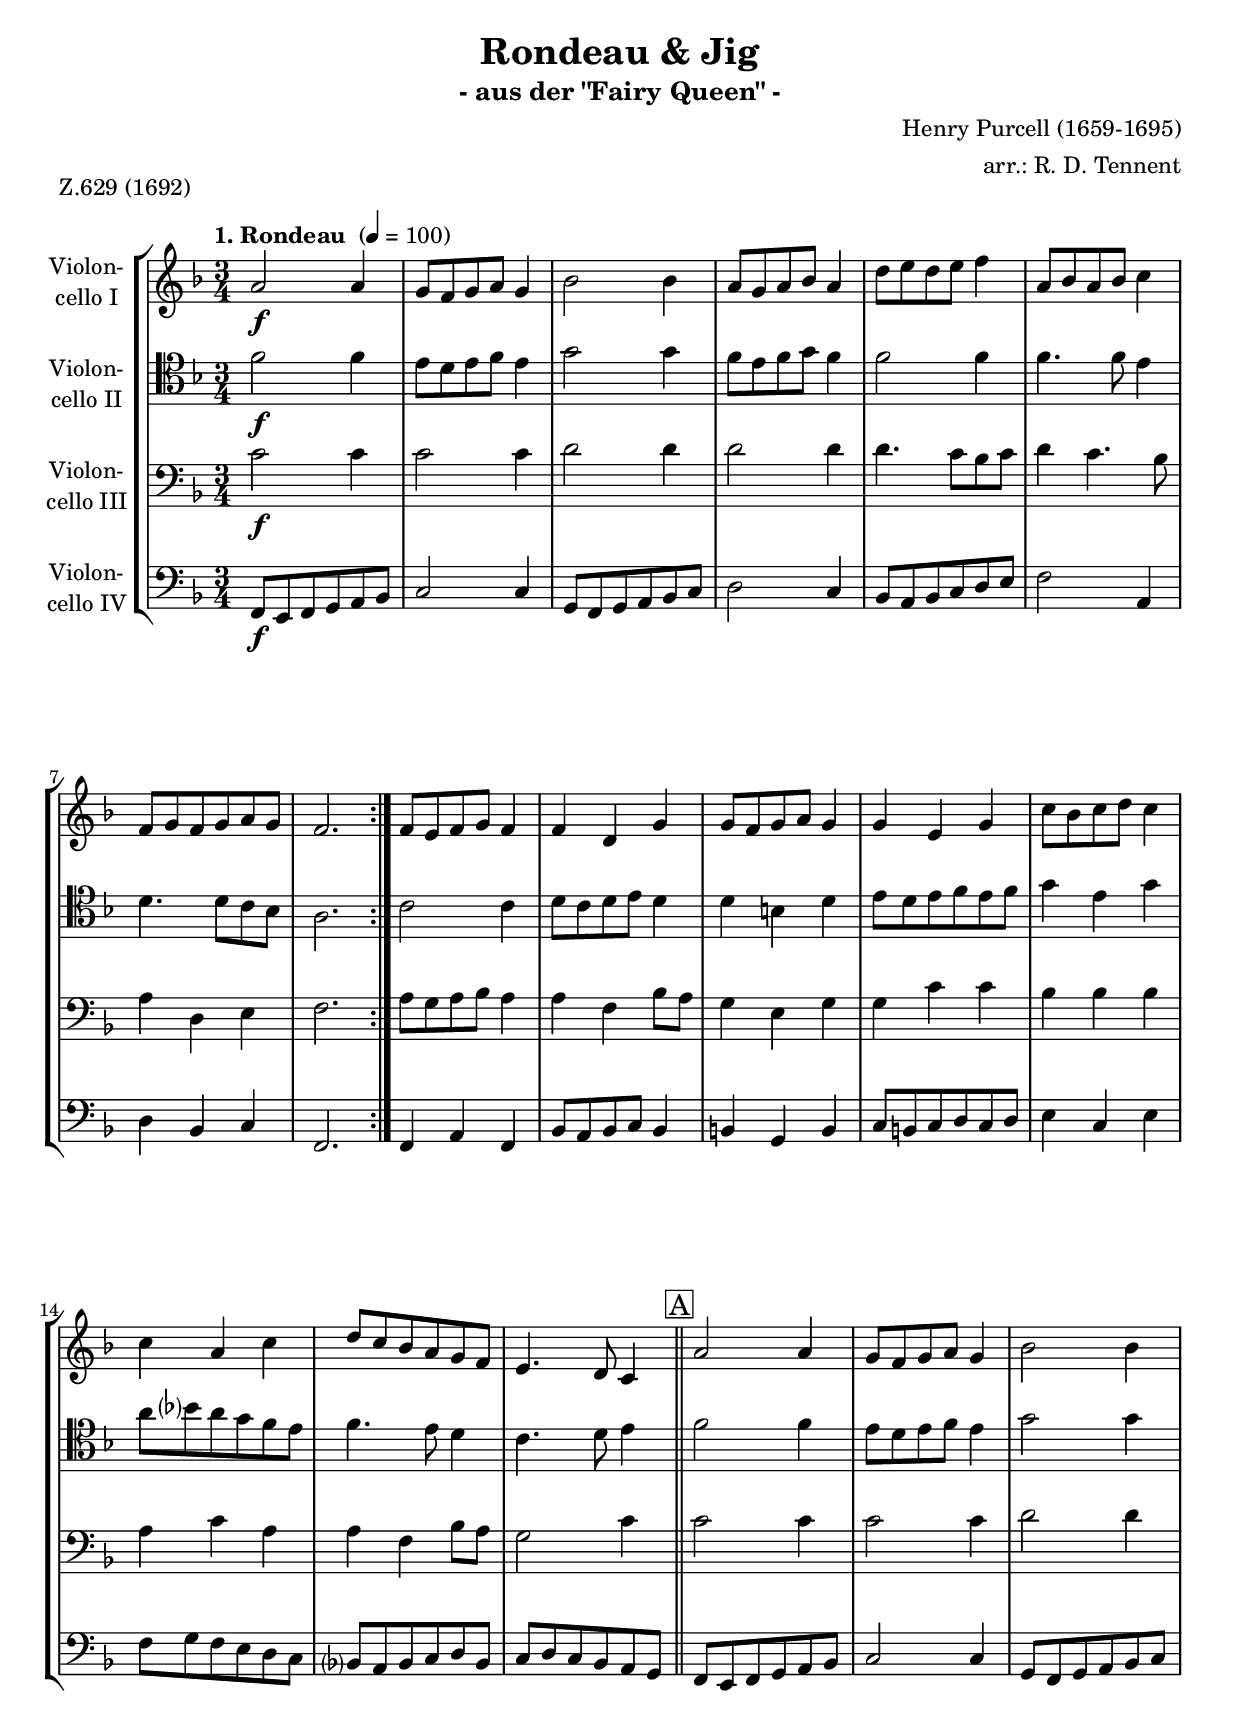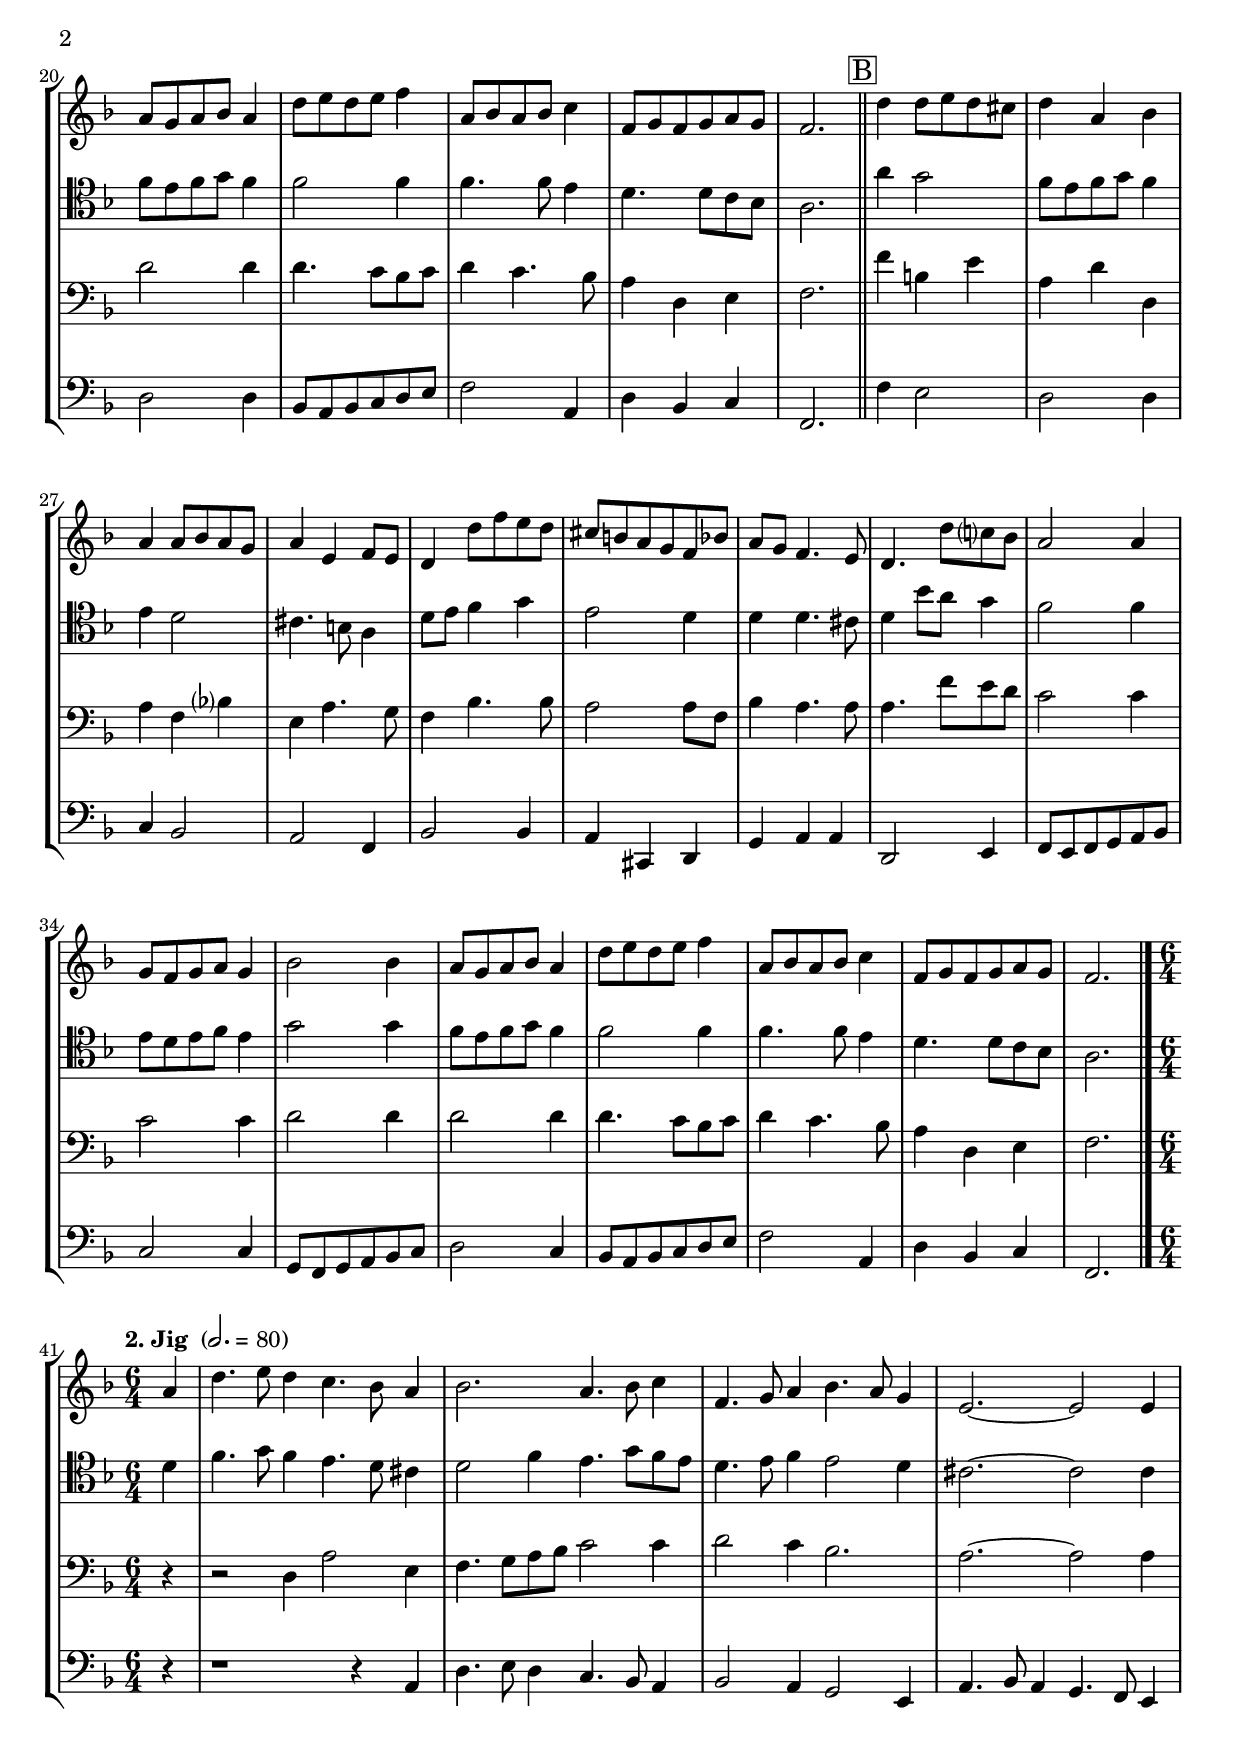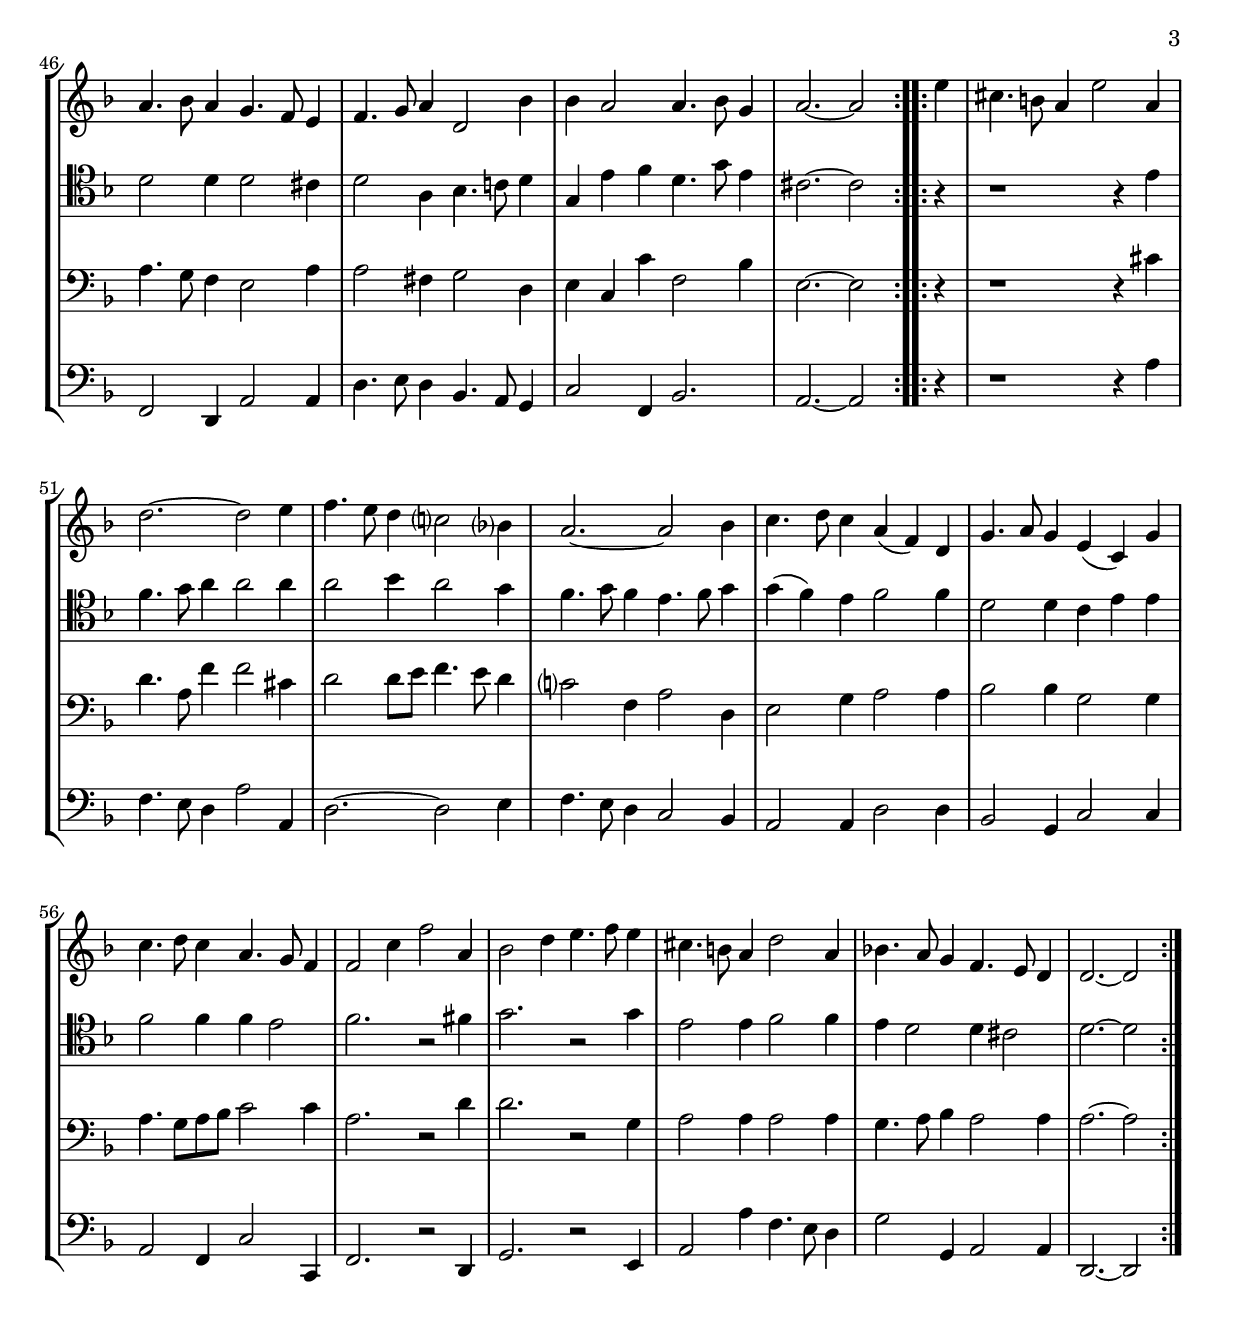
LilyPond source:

\version "2.14.2"
\include "deutsch.ly"

#(set-global-staff-size 20)

\header {
  title     = "Rondeau & Jig"
  subtitle  = "- aus der \"Fairy Queen\" -"
  composer  = "Henry Purcell (1659-1695)"
  arranger  = "arr.: R. D. Tennent"
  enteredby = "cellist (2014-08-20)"
  piece     = "Z.629 (1692)"
}

voiceconsts = {
 \key b \major
% \numericTimeSignature
 \compressFullBarRests
}

mihi = "string ensemble 1"
%mihi = "clarinet"
%mihi = "accordion"
%milo = "bassoon"
milo = "harpsichord"

boxa = { \bar "||" \mark \markup \box "A" }
boxb = { \bar "||" \mark \markup \box "B" }
boxc = { \bar "||" \mark \markup \box "C" }
boxd = { \bar "||" \mark \markup \box "D" }
boxe = { \bar "||" \mark \markup \box "E" }
boxf = { \bar "||" \mark \markup \box "F" }

introa = {        \tempo "1. Rondeau " 4=100 \time 3/4 }
introb = { \break \tempo "2. Jig "    2.=80  \time 6/4 }

va = \relative c'' {
  \voiceconsts
  \clef "treble"

  \introa
  \repeat volta 2 {
    d2\f d4
    c8 b c d c4
    es2 es4
    d8 c d es d4
    g8 a g a b4

    d,8 es d es f4
    b,8 c b c d c
    b2.
  }

  b8 a b c b4
  b g c
  c8 b c d c4

  c a c
  f8 es f g f4
  f d f
  g8 f es d c b
  a4. g8 f4 \boxa

  d'2 d4
  c8 b c d c4
  es2 es4
  d8 c d es d4
  g8 a g a b4
  d,8 es d es f4

  b,8 c b c d c
  b2. \boxb
  g'4 g8 a g fis
  g4 d es
  d d8 es d c
  d4 a b8 a

  g4 g'8 b a g
  fis e d c b es
  d c b4. a8
  g4. g'8 f? es
  d2 d4
  c8 b c d c4

  es2 es4
  d8 c d es d4
  g8 a g a b4
  d,8 es d es f4
  b,8 c b c d c
  b2. \bar "|."

  \introb
  \partial 4
  \repeat volta 2 {
    d4
    g4. a8 g4 f4. es8 d4
    es2. d4. es8 f4
    b,4. c8 d4 es4. d8 c4
    a2.~ a2 a4

    d4. es8 d4 c4. b8 a4
    b4. c8 d4 g,2 es'4
    es d2 d4. es8 c4
    d2.~ d2
  }
  \repeat volta 2 {
    a'4
    fis4. e8 d4 a'2 d,4

    g2.~ g2 a4
    b4. a8 g4 f?2 es?4
    d2.~ d2 es4
    f4. g8 f4 d( b) g
    c4. d8 c4 a( f) c'

    f4. g8 f4 d4. c8 b4
    b2 f'4 b2 d,4
    es2 g4 a4. b8 a4
    fis4. e8 d4 g2 d4
    es!4. d8 c4 b4. a8 g4
    g2.~ g2
  }
}

vb = \relative c'' {
  \voiceconsts
  \clef "tenor"

  \introa
  \repeat volta 2 {
    b2\f b4
    a8 g a b a4
    c2 c4
    b8 a b c b4
    b2 b4

    b4. b8 a4
    g4. g8 f es
    d2.
  }
  f2 f4
  g8 f g a g4
  g e g

  a8 g a b a b
  c4 a c
  d8 es? d c b a
  b4. a8 g4
  f4. g8 a4 \boxa

  b2 b4
  a8 g a b a4
  c2 c4
  b8 a b c b4
  b2 b4
  b4. b8 a4

  g4. g8 f es
  d2. \boxb
  d'4 c2
  b8 a b c b4
  a g2
  fis4. e8 d4

  g8 a b4 c
  a2 g4
  g g4. fis8
  g4 es'8 d c4
  b2 b4
  a8 g a b a4

  c2 c4
  b8 a b c b4
  b2 b4
  b4. b8 a4
  g4. g8 f es
  d2. \bar "|."

  \introb
  \partial 4
  \repeat volta 2 {
    g4
    b4. c8 b4 a4. g8 fis4
    g2 b4 a4. c8 b a
    g4. a8 b4 a2 g4
    fis2.~ fis2 fis4

    g2 g4 g2 fis4
    g2 d4 es4. f!8 g4
    c, a' b g4. c8 a4
    fis2.~ fis2
  }
  \repeat volta 2 {
    r4
    r1 r4 a

    b4. c8 d4 d2 d4
    d2 es4 d2 c4
    b4. c8 b4 a4. b8 c4
    c( b) a b2 b4
    g2 g4 f a a

    b2 b4 b a2
    b2. r2 h4
    c2. r2 c4
    a2 a4 b2 b4
    a g2 g4 fis2
    g2.~ g2
  }
}

vc = \relative c' {
  \voiceconsts
  \clef "bass"

  \introa
  \repeat volta 2 {
    f2\f f4
    f2 f4
    g2 g4
    g2 g4
    g4. f8 es f

    g4 f4. es8
    d4 g, a
    b2.
  }
  d8 c d es d4
  d b es8 d
  c4 a c

  c f f
  es es es
  d f d
  d b es8 d
  c2 f4 \boxa

  f2 f4
  f2 f4
  g2 g4
  g2 g4
  g4. f8 es f
  g4 f4. es8

  d4 g, a
  b2. \boxb
  b'4 e, a
  d, g g,
  d' b es?
  a, d4. c8

  b4 es4. es8
  d2 d8 b
  es4 d4. d8
  d4. b'8 a g
  f2 f4
  f2 f4

  g2 g4
  g2 g4
  g4. f8 es f
  g4 f4. es8
  d4 g, a
  b2. \bar "|."

  \introb
  \partial 4
  \repeat volta 2 {
    r4
    r2 g4 d'2 a4
    b4. c8 d es f2 f4
    g2 f4 es2.
    d~ d2 d4

    d4. c8 b4 a2 d4
    d2 h4 c2 g4
    a f f' b,2 es4
    a,2.~ a2
  }
  \repeat volta 2 {
    r4
    r1 r4 fis'

    g4. d8 b'4 b2 fis4
    g2 g8 a b4. a8 g4
    f?2 b,4 d2 g,4
    a2 c4 d2 d4
    es2 es4 c2 c4

    d4. c8 d es f2 f4
    d2. r2 g4
    g2. r2 c,4
    d2 d4 d2 d4
    c4. d8 es4 d2 d4
    d2.~ d2
  }
}

vd = \relative c {
  \voiceconsts
  \clef "bass"

  \introa
  \repeat volta 2 {
    b8\f a b c d es
    f2 f4
    c8 b c d es f
    g2 f4
    es8 d es f g a

    b2 d,4
    g es f
    b,2.
  }
  b4 d b
  es8 d es f es4
  e c e

  f8 e f g f g
  a4 f a
  b8 c b a g f
  es? d es f g es
  f g f es d c \boxa

  b a b c d es
  f2 f4
  c8 b c d es f
  g2 g4
  es8 d es f g a
  b2 d,4

  g es f
  b,2. \boxb
  b'4 a2
  g g4
  f es2
  d b4

  es2 es4
  d fis, g
  c d d
  g,2 a4
  b8 a b c d es
  f2 f4

  c8 b c d es f
  g2 f4
  es8 d es f g a
  b2 d,4
  g es f
  b,2. \bar "|."

  \introb
  \partial 4
  \repeat volta 2 {
    r4
    r1 r4 d
    g4. a8 g4 f4. es8 d4
    es2 d4 c2 a4
    d4. es8 d4 c4. b8 a4

    b2 g4 d'2 d4
    g4. a8 g4 es4. d8 c4
    f2 b,4 es2.
    d~ d2
  }
  \repeat volta 2 {
    r4
    r1 r4 d'

    b4. a8 g4 d'2 d,4
    g2.~ g2 a4
    b4. a8 g4 f2 es4
    d2 d4 g2 g4
    es2 c4 f2 f4

    d2 b4 f'2 f,4
    b2. r2 g4
    c2. r2 a4
    d2 d'4 b4. a8 g4
    c2 c,4 d2 d4
    g,2.~ g2
  }
}


music = \new StaffGroup <<
      \new Staff {
	\set Staff.midiInstrument = \mihi
	\set Staff.instrumentName = \markup \center-column { "Violon-" "cello I" }
	\transpose b f { \va }
      }

      \new Staff {
	\set Staff.midiInstrument = \mihi
	\set Staff.instrumentName = \markup \center-column { "Violon-" "cello II" }
	\transpose b f { \vb }
      }

      \new Staff {
	\set Staff.midiInstrument = \milo
	\set Staff.instrumentName = \markup \center-column { "Violon-" "cello III" }
	\transpose b f { \vc }
      }

      \new Staff {
	\set Staff.midiInstrument = \milo
	\set Staff.instrumentName = \markup \center-column { "Violon-" "cello IV" }
	\transpose b f { \vd }
      }
>>

\book {
  \score {
    \music
    \layout {}
  }

  \score {
    \unfoldRepeats \music

    \midi {
      \context {
        \Score
      }
    }
  }
}
